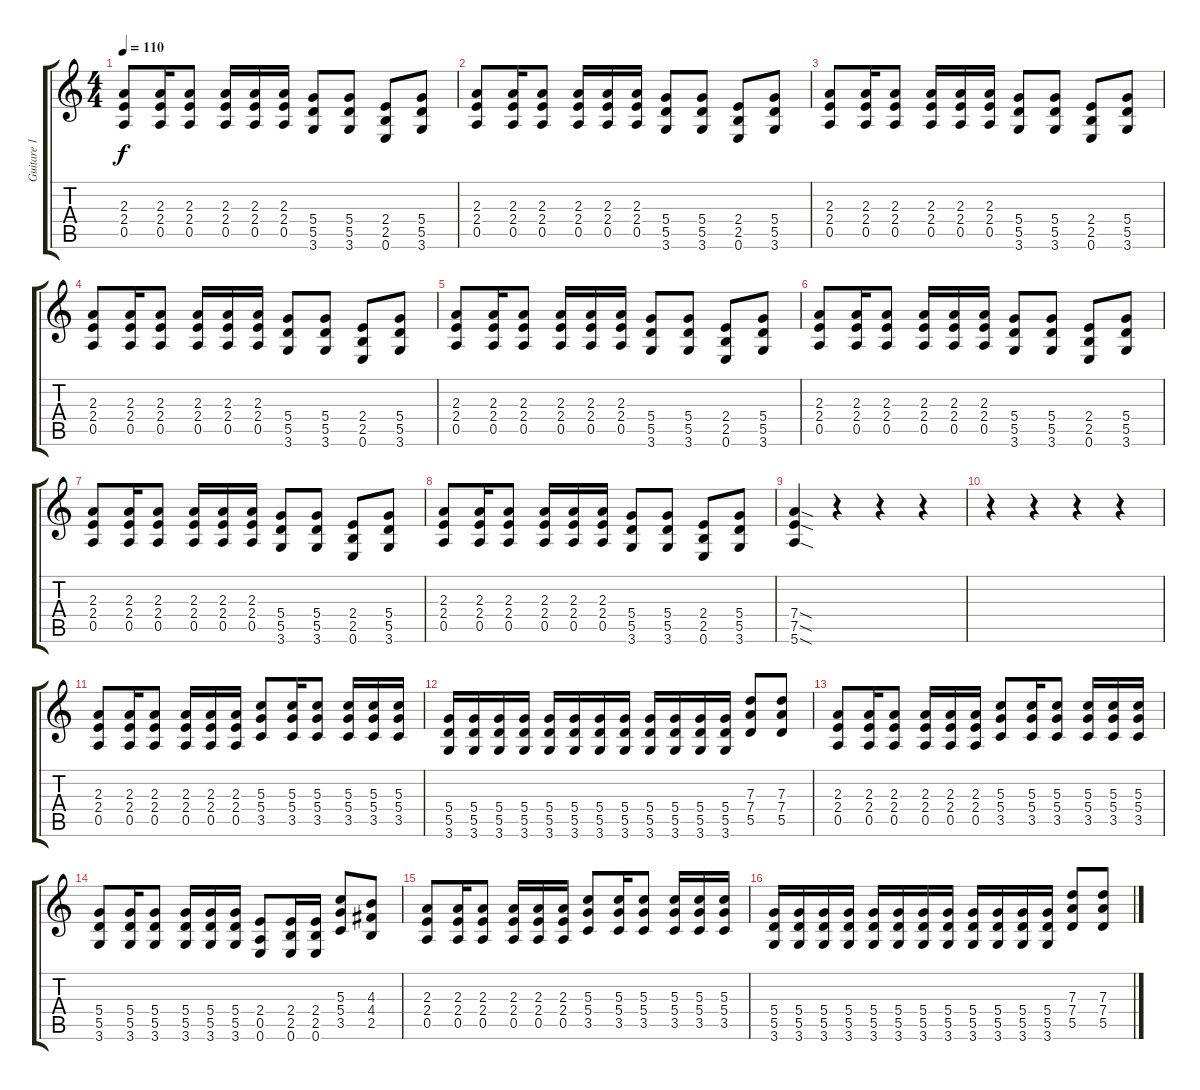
\track ("Guitare 1" "Guitare 1") {instrument distortionguitar}
\staff {score tabs}
\tuning (E4 B3 G3 D3 A2 E2) {hide}
\ts (4 4)
\tempo 110
\clef g2
\ks c
(2.3 2.4 0.5).8{dy f} (2.3 2.4 0.5).16 (2.3 2.4 0.5).8 (2.3 2.4 0.5).16 (2.3 2.4 0.5).16 (2.3 2.4 0.5).16 (5.4 5.5 3.6).8 (5.4 5.5 3.6).8 (2.4 2.5 0.6).8 (5.4 5.5 3.6).8 |
(2.3 2.4 0.5).8 (2.3 2.4 0.5).16 (2.3 2.4 0.5).8 (2.3 2.4 0.5).16 (2.3 2.4 0.5).16 (2.3 2.4 0.5).16 (5.4 5.5 3.6).8 (5.4 5.5 3.6).8 (2.4 2.5 0.6).8 (5.4 5.5 3.6).8 |
(2.3 2.4 0.5).8 (2.3 2.4 0.5).16 (2.3 2.4 0.5).8 (2.3 2.4 0.5).16 (2.3 2.4 0.5).16 (2.3 2.4 0.5).16 (5.4 5.5 3.6).8 (5.4 5.5 3.6).8 (2.4 2.5 0.6).8 (5.4 5.5 3.6).8 |
(2.3 2.4 0.5).8 (2.3 2.4 0.5).16 (2.3 2.4 0.5).8 (2.3 2.4 0.5).16 (2.3 2.4 0.5).16 (2.3 2.4 0.5).16 (5.4 5.5 3.6).8 (5.4 5.5 3.6).8 (2.4 2.5 0.6).8 (5.4 5.5 3.6).8 |
(2.3 2.4 0.5).8 (2.3 2.4 0.5).16 (2.3 2.4 0.5).8 (2.3 2.4 0.5).16 (2.3 2.4 0.5).16 (2.3 2.4 0.5).16 (5.4 5.5 3.6).8 (5.4 5.5 3.6).8 (2.4 2.5 0.6).8 (5.4 5.5 3.6).8 |
(2.3 2.4 0.5).8 (2.3 2.4 0.5).16 (2.3 2.4 0.5).8 (2.3 2.4 0.5).16 (2.3 2.4 0.5).16 (2.3 2.4 0.5).16 (5.4 5.5 3.6).8 (5.4 5.5 3.6).8 (2.4 2.5 0.6).8 (5.4 5.5 3.6).8 |
(2.3 2.4 0.5).8 (2.3 2.4 0.5).16 (2.3 2.4 0.5).8 (2.3 2.4 0.5).16 (2.3 2.4 0.5).16 (2.3 2.4 0.5).16 (5.4 5.5 3.6).8 (5.4 5.5 3.6).8 (2.4 2.5 0.6).8 (5.4 5.5 3.6).8 |
(2.3 2.4 0.5).8 (2.3 2.4 0.5).16 (2.3 2.4 0.5).8 (2.3 2.4 0.5).16 (2.3 2.4 0.5).16 (2.3 2.4 0.5).16 (5.4 5.5 3.6).8 (5.4 5.5 3.6).8 (2.4 2.5 0.6).8 (5.4 5.5 3.6).8 |
(7.4{sod} 7.5{sod} 5.6{sod}).4 r.4 r.4 r.4 |
r.4 r.4 r.4 r.4 |
(2.3 2.4 0.5).8 (2.3 2.4 0.5).16 (2.3 2.4 0.5).8 (2.3 2.4 0.5).16 (2.3 2.4 0.5).16 (2.3 2.4 0.5).16 (5.3 5.4 3.5).8 (5.3 5.4 3.5).16 (5.3 5.4 3.5).8 (5.3 5.4 3.5).16 (5.3 5.4 3.5).16 (5.3 5.4 3.5).16 |
(5.4 5.5 3.6).16 (5.4 5.5 3.6).16 (5.4 5.5 3.6).16 (5.4 5.5 3.6).16 (5.4 5.5 3.6).16 (5.4 5.5 3.6).16 (5.4 5.5 3.6).16 (5.4 5.5 3.6).16 (5.4 5.5 3.6).16 (5.4 5.5 3.6).16 (5.4 5.5 3.6).16 (5.4 5.5 3.6).16 (7.3 7.4 5.5).8 (7.3 7.4 5.5).8 |
(2.3 2.4 0.5).8 (2.3 2.4 0.5).16 (2.3 2.4 0.5).8 (2.3 2.4 0.5).16 (2.3 2.4 0.5).16 (2.3 2.4 0.5).16 (5.3 5.4 3.5).8 (5.3 5.4 3.5).16 (5.3 5.4 3.5).8 (5.3 5.4 3.5).16 (5.3 5.4 3.5).16 (5.3 5.4 3.5).16 |
(5.4 5.5 3.6).8 (5.4 5.5 3.6).16 (5.4 5.5 3.6).8 (5.4 5.5 3.6).16 (5.4 5.5 3.6).16 (5.4 5.5 3.6).16 (2.4 0.5 0.6).8 (2.4 2.5 0.6).16 (2.4 2.5 0.6).16 (5.3 5.4 3.5).8 (4.3 4.4 2.5).8 |
(2.3 2.4 0.5).8 (2.3 2.4 0.5).16 (2.3 2.4 0.5).8 (2.3 2.4 0.5).16 (2.3 2.4 0.5).16 (2.3 2.4 0.5).16 (5.3 5.4 3.5).8 (5.3 5.4 3.5).16 (5.3 5.4 3.5).8 (5.3 5.4 3.5).16 (5.3 5.4 3.5).16 (5.3 5.4 3.5).16 |
(5.4 5.5 3.6).16 (5.4 5.5 3.6).16 (5.4 5.5 3.6).16 (5.4 5.5 3.6).16 (5.4 5.5 3.6).16 (5.4 5.5 3.6).16 (5.4 5.5 3.6).16 (5.4 5.5 3.6).16 (5.4 5.5 3.6).16 (5.4 5.5 3.6).16 (5.4 5.5 3.6).16 (5.4 5.5 3.6).16 (7.3 7.4 5.5).8 (7.3 7.4 5.5).8
